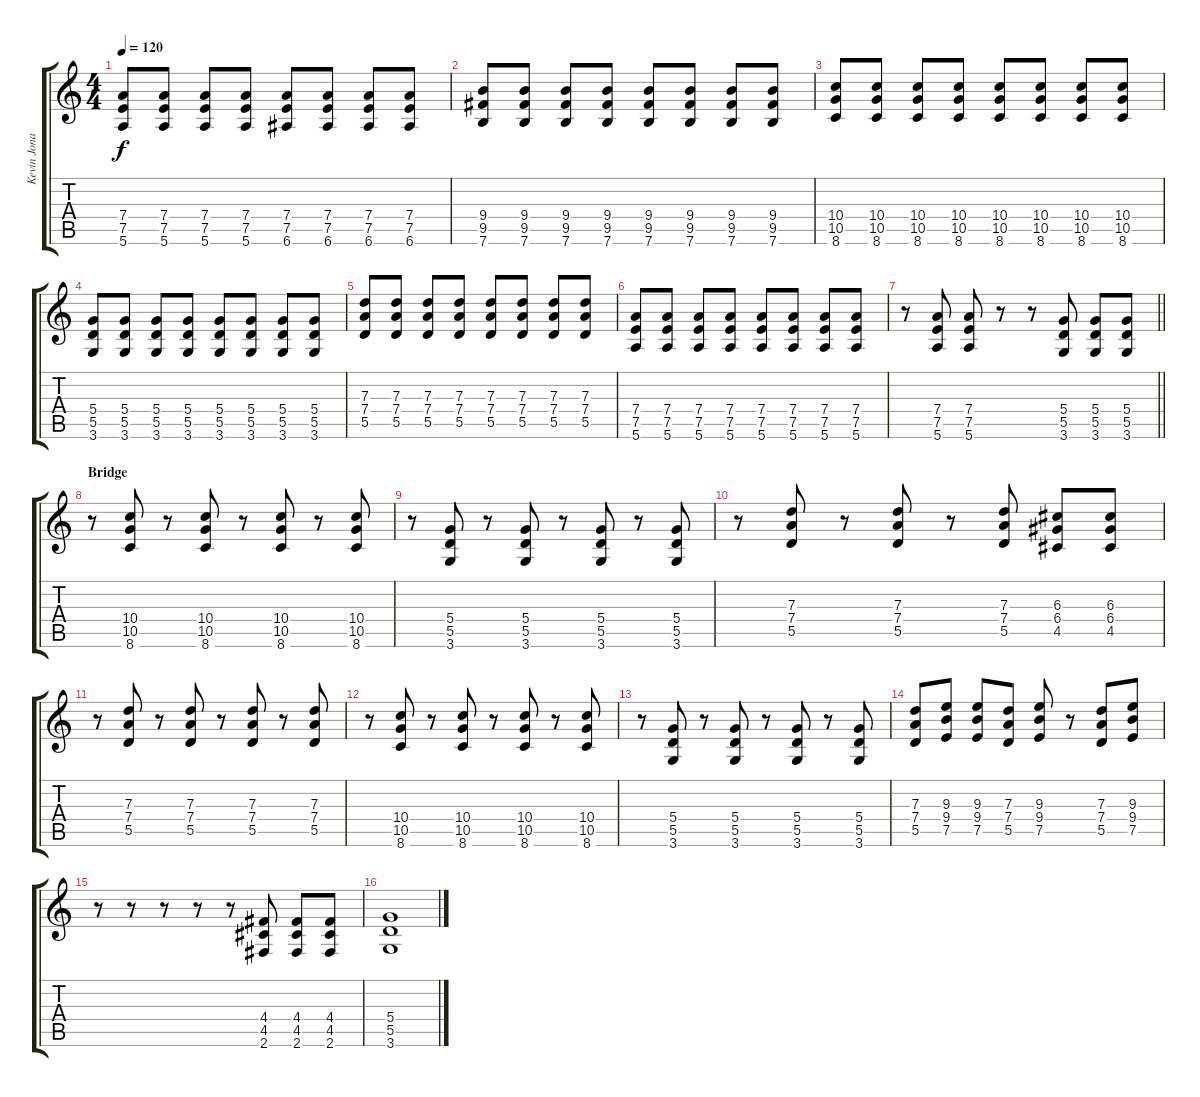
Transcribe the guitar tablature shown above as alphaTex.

\track ("Kevin Jonas (Lead)" "Kevin Jona") {instrument distortionguitar}
\staff {score tabs}
\tuning (E4 B3 G3 D3 A2 E2) {hide}
\ts (4 4)
\tempo 120
\clef g2
\ks c
(7.4 7.5 5.6).8{dy f} (7.4 7.5 5.6).8 (7.4 7.5 5.6).8 (7.4 7.5 5.6).8 (7.4 7.5 6.6).8 (7.4 7.5 6.6).8 (7.4 7.5 6.6).8 (7.4 7.5 6.6).8 |
(9.4 9.5 7.6).8 (9.4 9.5 7.6).8 (9.4 9.5 7.6).8 (9.4 9.5 7.6).8 (9.4 9.5 7.6).8 (9.4 9.5 7.6).8 (9.4 9.5 7.6).8 (9.4 9.5 7.6).8 |
(10.4 10.5 8.6).8 (10.4 10.5 8.6).8 (10.4 10.5 8.6).8 (10.4 10.5 8.6).8 (10.4 10.5 8.6).8 (10.4 10.5 8.6).8 (10.4 10.5 8.6).8 (10.4 10.5 8.6).8 |
(5.4 5.5 3.6).8 (5.4 5.5 3.6).8 (5.4 5.5 3.6).8 (5.4 5.5 3.6).8 (5.4 5.5 3.6).8 (5.4 5.5 3.6).8 (5.4 5.5 3.6).8 (5.4 5.5 3.6).8 |
(7.3 7.4 5.5).8 (7.3 7.4 5.5).8 (7.3 7.4 5.5).8 (7.3 7.4 5.5).8 (7.3 7.4 5.5).8 (7.3 7.4 5.5).8 (7.3 7.4 5.5).8 (7.3 7.4 5.5).8 |
(7.4 7.5 5.6).8 (7.4 7.5 5.6).8 (7.4 7.5 5.6).8 (7.4 7.5 5.6).8 (7.4 7.5 5.6).8 (7.4 7.5 5.6).8 (7.4 7.5 5.6).8 (7.4 7.5 5.6).8 |
\barLineRight lightlight
r.8 (7.4 7.5 5.6).8 (7.4 7.5 5.6).8 r.8 r.8 (5.4 5.5 3.6).8 (5.4 5.5 3.6).8 (5.4 5.5 3.6).8 |
\section ("" "Bridge")
r.8 (10.4 10.5 8.6).8 r.8 (10.4 10.5 8.6).8 r.8 (10.4 10.5 8.6).8 r.8 (10.4 10.5 8.6).8 |
r.8 (5.4 5.5 3.6).8 r.8 (5.4 5.5 3.6).8 r.8 (5.4 5.5 3.6).8 r.8 (5.4 5.5 3.6).8 |
r.8 (7.3 7.4 5.5).8 r.8 (7.3 7.4 5.5).8 r.8 (7.3 7.4 5.5).8 (6.3 6.4 4.5).8 (6.3 6.4 4.5).8 |
r.8 (7.3 7.4 5.5).8 r.8 (7.3 7.4 5.5).8 r.8 (7.3 7.4 5.5).8 r.8 (7.3 7.4 5.5).8 |
r.8 (10.4 10.5 8.6).8 r.8 (10.4 10.5 8.6).8 r.8 (10.4 10.5 8.6).8 r.8 (10.4 10.5 8.6).8 |
r.8 (5.4 5.5 3.6).8 r.8 (5.4 5.5 3.6).8 r.8 (5.4 5.5 3.6).8 r.8 (5.4 5.5 3.6).8 |
(7.3 7.4 5.5).8 (9.3 9.4 7.5).8 (9.3 9.4 7.5).8 (7.3 7.4 5.5).8 (9.3 9.4 7.5).8 r.8 (7.3 7.4 5.5).8 (9.3 9.4 7.5).8 |
r.8 r.8 r.8 r.8 r.8 (4.4 4.5 2.6).8 (4.4 4.5 2.6).8 (4.4 4.5 2.6).8 |
(5.4 5.5 3.6).1
